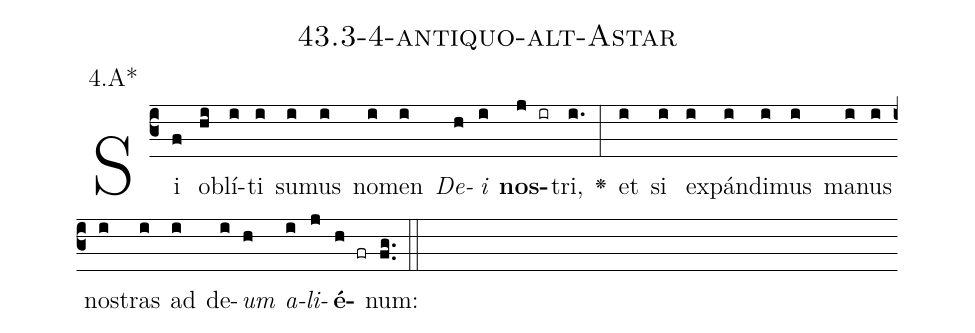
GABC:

name: 43.3-4-antiquo-alt-Astar;
annotation: 4.A*;
%%
(c3)Si(f) ob(hi)lí(i)ti(i) su(i)mus(i) no(i)men(i) <i>De</i>(h)<i>i</i>(i) <b>nos</b>(j ir)tri,(i.) <v>\greheightstar</v>(:) et(i) si(i) ex(i)pán(i)di(i)mus(i) ma(i)nus(i) nos(i)tras(i) ad(i) de(i)<i>um</i>(h) <i>a</i>(i)<i>li</i>(j)<b>é</b>(h fr)num:(fg..) (::)


%E(i) u(h) o(i) u(j) a(h) e.(fg..) (::)
